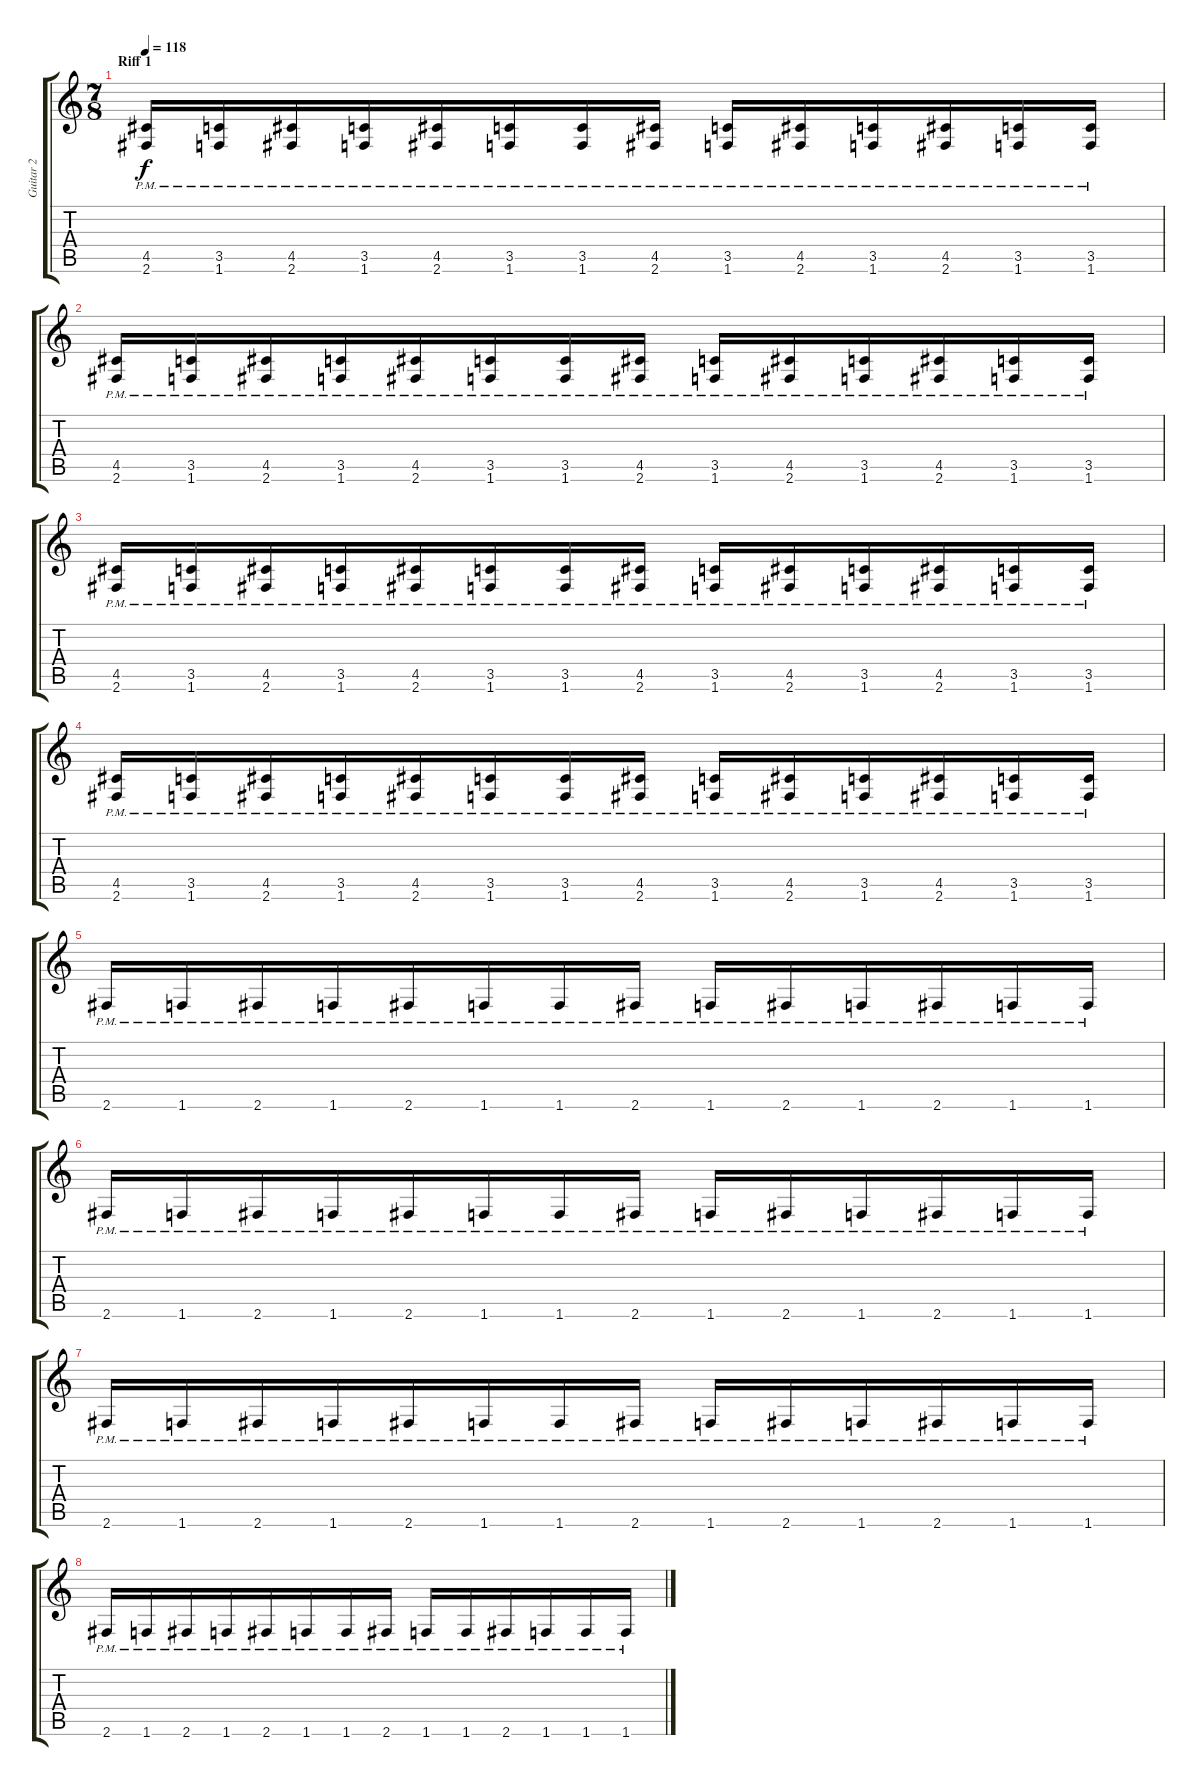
\track ("Guitar 2" "Guitar 2") {instrument distortionguitar}
\staff {score tabs}
\tuning (E4 B3 G3 D3 A2 E2) {hide}
\ts (7 8)
\section ("" "Riff 1")
\tempo 118
\clef g2
\ks c
(4.5{pm} 2.6{pm}).16{dy f instrument distortionguitar} (3.5{pm} 1.6{pm}).16 (4.5{pm} 2.6{pm}).16 (3.5{pm} 1.6{pm}).16 (4.5{pm} 2.6{pm}).16 (3.5{pm} 1.6{pm}).16 (3.5{pm} 1.6{pm}).16 (4.5{pm} 2.6{pm}).16 (3.5{pm} 1.6{pm}).16 (4.5{pm} 2.6{pm}).16 (3.5{pm} 1.6{pm}).16 (4.5{pm} 2.6{pm}).16 (3.5{pm} 1.6{pm}).16 (3.5{pm} 1.6{pm}).16 |
(4.5{pm} 2.6{pm}).16 (3.5{pm} 1.6{pm}).16 (4.5{pm} 2.6{pm}).16 (3.5{pm} 1.6{pm}).16 (4.5{pm} 2.6{pm}).16 (3.5{pm} 1.6{pm}).16 (3.5{pm} 1.6{pm}).16 (4.5{pm} 2.6{pm}).16 (3.5{pm} 1.6{pm}).16 (4.5{pm} 2.6{pm}).16 (3.5{pm} 1.6{pm}).16 (4.5{pm} 2.6{pm}).16 (3.5{pm} 1.6{pm}).16 (3.5{pm} 1.6{pm}).16 |
(4.5{pm} 2.6{pm}).16 (3.5{pm} 1.6{pm}).16 (4.5{pm} 2.6{pm}).16 (3.5{pm} 1.6{pm}).16 (4.5{pm} 2.6{pm}).16 (3.5{pm} 1.6{pm}).16 (3.5{pm} 1.6{pm}).16 (4.5{pm} 2.6{pm}).16 (3.5{pm} 1.6{pm}).16 (4.5{pm} 2.6{pm}).16 (3.5{pm} 1.6{pm}).16 (4.5{pm} 2.6{pm}).16 (3.5{pm} 1.6{pm}).16 (3.5{pm} 1.6{pm}).16 |
(4.5{pm} 2.6{pm}).16 (3.5{pm} 1.6{pm}).16 (4.5{pm} 2.6{pm}).16 (3.5{pm} 1.6{pm}).16 (4.5{pm} 2.6{pm}).16 (3.5{pm} 1.6{pm}).16 (3.5{pm} 1.6{pm}).16 (4.5{pm} 2.6{pm}).16 (3.5{pm} 1.6{pm}).16 (4.5{pm} 2.6{pm}).16 (3.5{pm} 1.6{pm}).16 (4.5{pm} 2.6{pm}).16 (3.5{pm} 1.6{pm}).16 (3.5{pm} 1.6{pm}).16 |
2.6{pm}.16 1.6{pm}.16 2.6{pm}.16 1.6{pm}.16 2.6{pm}.16 1.6{pm}.16 1.6{pm}.16 2.6{pm}.16 1.6{pm}.16 2.6{pm}.16 1.6{pm}.16 2.6{pm}.16 1.6{pm}.16 1.6{pm}.16 |
2.6{pm}.16 1.6{pm}.16 2.6{pm}.16 1.6{pm}.16 2.6{pm}.16 1.6{pm}.16 1.6{pm}.16 2.6{pm}.16 1.6{pm}.16 2.6{pm}.16 1.6{pm}.16 2.6{pm}.16 1.6{pm}.16 1.6{pm}.16 |
2.6{pm}.16 1.6{pm}.16 2.6{pm}.16 1.6{pm}.16 2.6{pm}.16 1.6{pm}.16 1.6{pm}.16 2.6{pm}.16 1.6{pm}.16 2.6{pm}.16 1.6{pm}.16 2.6{pm}.16 1.6{pm}.16 1.6{pm}.16 |
2.6{pm}.16 1.6{pm}.16 2.6{pm}.16 1.6{pm}.16 2.6{pm}.16 1.6{pm}.16 1.6{pm}.16 2.6{pm}.16 1.6{pm}.16 1.6{pm}.16 2.6{pm}.16 1.6{pm}.16 1.6{pm}.16 1.6{pm}.16
